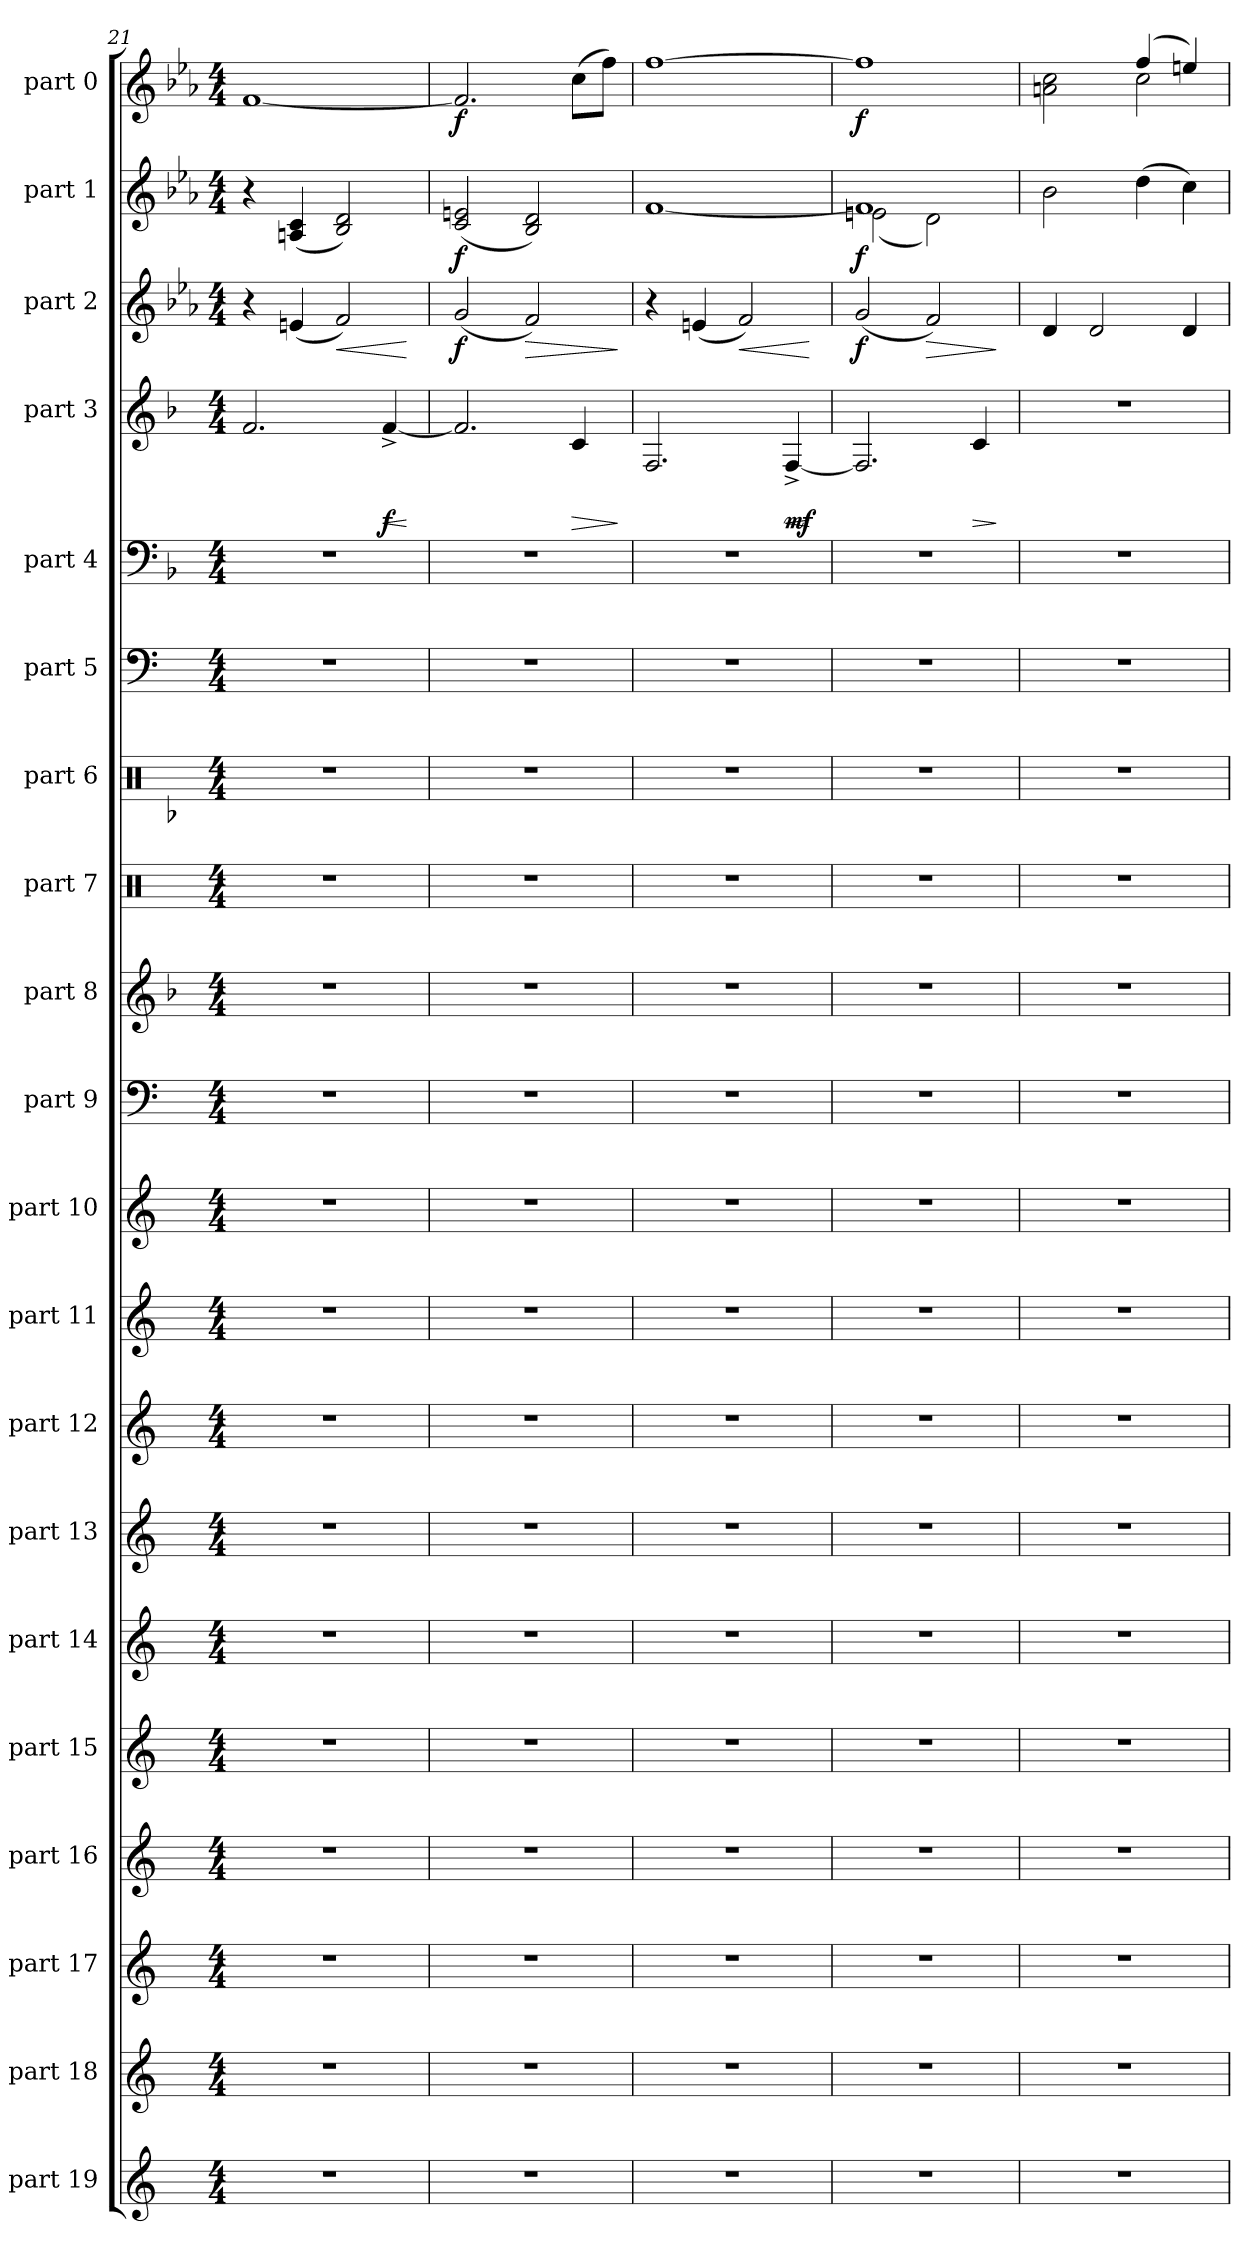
**kern	**kern	**kern	**kern	**kern	**kern	**kern	**kern	**kern	**kern	**kern	**kern	**kern	**kern	**kern	**kern	**kern	**dynam	**kern	**dynam	**kern	**dynam	**kern	**dynam
*part20	*part19	*part18	*part17	*part16	*part15	*part14	*part13	*part12	*part11	*part10	*part9	*part8	*part7	*part6	*part5	*part4	*part4	*part3	*part3	*part2	*part2	*part1	*part1
*staff20	*staff19	*staff18	*staff17	*staff16	*staff15	*staff14	*staff13	*staff12	*staff11	*staff10	*staff9	*staff8	*staff7	*staff6	*staff5	*staff4	*staff4	*staff3	*staff3	*staff2	*staff2	*staff1	*staff1
*I"part 19	*I"part 18	*I"part 17	*I"part 16	*I"part 15	*I"part 14	*I"part 13	*I"part 12	*I"part 11	*I"part 10	*I"part 9	*I"part 8	*I"part 7	*I"part 6	*I"part 5	*I"part 4	*I"part 3	*	*I"part 2	*	*I"part 1	*	*I"part 0	*
*clefG2	*clefG2	*clefG2	*clefG2	*clefG2	*clefG2	*clefG2	*clefG2	*clefG2	*clefG2	*clefF4	*clefG2	*clefX	*clefX	*clefF4	*clefF4	*clefG2	*	*clefG2	*	*clefG2	*	*clefG2	*
*	*	*ITrd-2c-3	*ITrd-2c-3	*	*	*	*ITrd-3c-5	*ITrd1c2	*ITrd1c2	*ITrd-2c-3	*ITrd1c2	*ITrd-2c-3	*ITrd1c2	*ITrd-2c-3	*ITrd1c2	*ITrd1c2	*	*	*	*	*	*	*
*k[]	*k[]	*k[b-e-a-]	*k[b-e-a-]	*k[]	*k[]	*k[]	*k[b-]	*k[b-e-]	*k[b-e-]	*k[b-e-a-]	*k[b-e-a-]	*k[b-e-a-]	*k[b-e-a-]	*k[b-e-a-]	*k[b-e-a-]	*k[b-e-a-]	*	*k[b-e-a-]	*	*k[b-e-a-]	*	*k[b-e-a-]	*
*M4/4	*M4/4	*M4/4	*M4/4	*M4/4	*M4/4	*M4/4	*M4/4	*M4/4	*M4/4	*M4/4	*M4/4	*M4/4	*M4/4	*M4/4	*M4/4	*M4/4	*	*M4/4	*	*M4/4	*	*M4/4	*
=21	=21	=21	=21	=21	=21	=21	=21	=21	=21	=21	=21	=21	=21	=21	=21	=21	=21	=21	=21	=21	=21	=21	=21
1r	1r	1r	1r	1r	1r	1r	1r	1r	1r	1r	1r	1r	1r	1r	1r	2.e-/	.	4r	.	4r	.	[1f	.
.	.	.	.	.	.	.	.	.	.	.	.	.	.	.	.	.	.	(<4en/	.	(<4An/ 4c/	.	.	.
!	!	!	!	!	!	!	!	!	!	!	!	!	!	!	!	!	!	!	!LO:HP:b	!	!	!	!
.	.	.	.	.	.	.	.	.	.	.	.	.	.	.	.	.	.	2f/)	<	2B-/ 2d/)	.	.	.
!	!	!	!	!	!	!	!	!	!	!	!	!	!	!	!	!	!LO:HP:b	!	!	!	!	!	!
!	!	!	!	!	!	!	!	!	!	!	!	!	!	!	!	!	!LO:DY:n=1:b	!	!	!	!	!	!
.	.	.	.	.	.	.	.	.	.	.	.	.	.	.	.	[4e-^/	< f	.	.	.	.	.	.
.	.	.	.	.	.	.	.	.	.	.	.	.	.	.	.	.	[	.	[	.	.	.	.
=22	=22	=22	=22	=22	=22	=22	=22	=22	=22	=22	=22	=22	=22	=22	=22	=22	=22	=22	=22	=22	=22	=22	=22
!	!	!	!	!	!	!	!	!	!	!	!	!	!	!	!	!	!	!	!LO:DY:b	!	!LO:DY:b	!	!LO:DY:b
1r	1r	1r	1r	1r	1r	1r	1r	1r	1r	1r	1r	1r	1r	1r	1r	2.e-/]	.	(<2g/	f	(<2c/ 2en/	f	2.f/]	f
!	!	!	!	!	!	!	!	!	!	!	!	!	!	!	!	!	!	!	!LO:HP:b	!	!	!	!
.	.	.	.	.	.	.	.	.	.	.	.	.	.	.	.	.	.	2f/)	>	2B-/ 2d/)	.	.	.
!	!	!	!	!	!	!	!	!	!	!	!	!	!	!	!	!	!LO:HP:b	!	!	!	!	!	!
.	.	.	.	.	.	.	.	.	.	.	.	.	.	.	.	4B-/	>	.	.	.	.	(>8cc\L	.
.	.	.	.	.	.	.	.	.	.	.	.	.	.	.	.	.	.	.	.	.	.	8ff\J)	.
.	.	.	.	.	.	.	.	.	.	.	.	.	.	.	.	.	]	.	]	.	.	.	.
=23	=23	=23	=23	=23	=23	=23	=23	=23	=23	=23	=23	=23	=23	=23	=23	=23	=23	=23	=23	=23	=23	=23	=23
1r	1r	1r	1r	1r	1r	1r	1r	1r	1r	1r	1r	1r	1r	1r	1r	2.E-/	.	4r	.	[1f	.	[1ff	.
.	.	.	.	.	.	.	.	.	.	.	.	.	.	.	.	.	.	(<4en/	.	.	.	.	.
!	!	!	!	!	!	!	!	!	!	!	!	!	!	!	!	!	!	!	!LO:HP:b	!	!	!	!
.	.	.	.	.	.	.	.	.	.	.	.	.	.	.	.	.	.	2f/)	<	.	.	.	.
!	!	!	!	!	!	!	!	!	!	!	!	!	!	!	!	!	!LO:HP:b	!	!	!	!	!	!
!	!	!	!	!	!	!	!	!	!	!	!	!	!	!	!	!	!LO:DY:n=1:b	!	!	!	!	!	!
.	.	.	.	.	.	.	.	.	.	.	.	.	.	.	.	[4E-^/	< mf	.	.	.	.	.	.
.	.	.	.	.	.	.	.	.	.	.	.	.	.	.	.	.	[	.	[	.	.	.	.
=24	=24	=24	=24	=24	=24	=24	=24	=24	=24	=24	=24	=24	=24	=24	=24	=24	=24	=24	=24	=24	=24	=24	=24
*	*	*	*	*	*	*	*	*	*	*	*	*	*	*	*	*	*	*	*	*^	*	*	*
!	!	!	!	!	!	!	!	!	!	!	!	!	!	!	!	!	!	!	!LO:DY:b	!	!	!LO:DY:b	!	!LO:DY:b
1r	1r	1r	1r	1r	1r	1r	1r	1r	1r	1r	1r	1r	1r	1r	1r	2.E-/]	.	(<2g/	f	1f]	(<2en\	f	1ff]	f
!	!	!	!	!	!	!	!	!	!	!	!	!	!	!	!	!	!	!	!LO:HP:b	!	!	!	!	!
.	.	.	.	.	.	.	.	.	.	.	.	.	.	.	.	.	.	2f/)	>	.	2d\)	.	.	.
!	!	!	!	!	!	!	!	!	!	!	!	!	!	!	!	!	!LO:HP:b	!	!	!	!	!	!	!
.	.	.	.	.	.	.	.	.	.	.	.	.	.	.	.	4B-/	>	.	.	.	.	.	.	.
*	*	*	*	*	*	*	*	*	*	*	*	*	*	*	*	*	*	*	*	*v	*v	*	*	*
.	.	.	.	.	.	.	.	.	.	.	.	.	.	.	.	.	]	.	]	.	.	.	.
!!LO:PB:g=z
=25	=25	=25	=25	=25	=25	=25	=25	=25	=25	=25	=25	=25	=25	=25	=25	=25	=25	=25	=25	=25	=25	=25	=25
*	*	*	*	*	*	*	*	*	*	*	*	*	*	*	*	*	*	*	*	*	*	*^	*
1r	1r	1r	1r	1r	1r	1r	1r	1r	1r	1r	1r	1r	1r	1r	1r	1r	.	4d/	.	2b-\	.	2an\ 2cc\	2ryy	.
.	.	.	.	.	.	.	.	.	.	.	.	.	.	.	.	.	.	2d/	.	.	.	.	.	.
.	.	.	.	.	.	.	.	.	.	.	.	.	.	.	.	.	.	.	.	(>4dd\	.	(>4ff/	2cc\	.
.	.	.	.	.	.	.	.	.	.	.	.	.	.	.	.	.	.	4d/	.	4cc\)	.	4een/)	.	.
*	*	*	*	*	*	*	*	*	*	*	*	*	*	*	*	*	*	*	*	*	*	*v	*v	*
=	=	=	=	=	=	=	=	=	=	=	=	=	=	=	=	=	=	=	=	=	=	=	=
*-	*-	*-	*-	*-	*-	*-	*-	*-	*-	*-	*-	*-	*-	*-	*-	*-	*-	*-	*-	*-	*-	*-	*-
